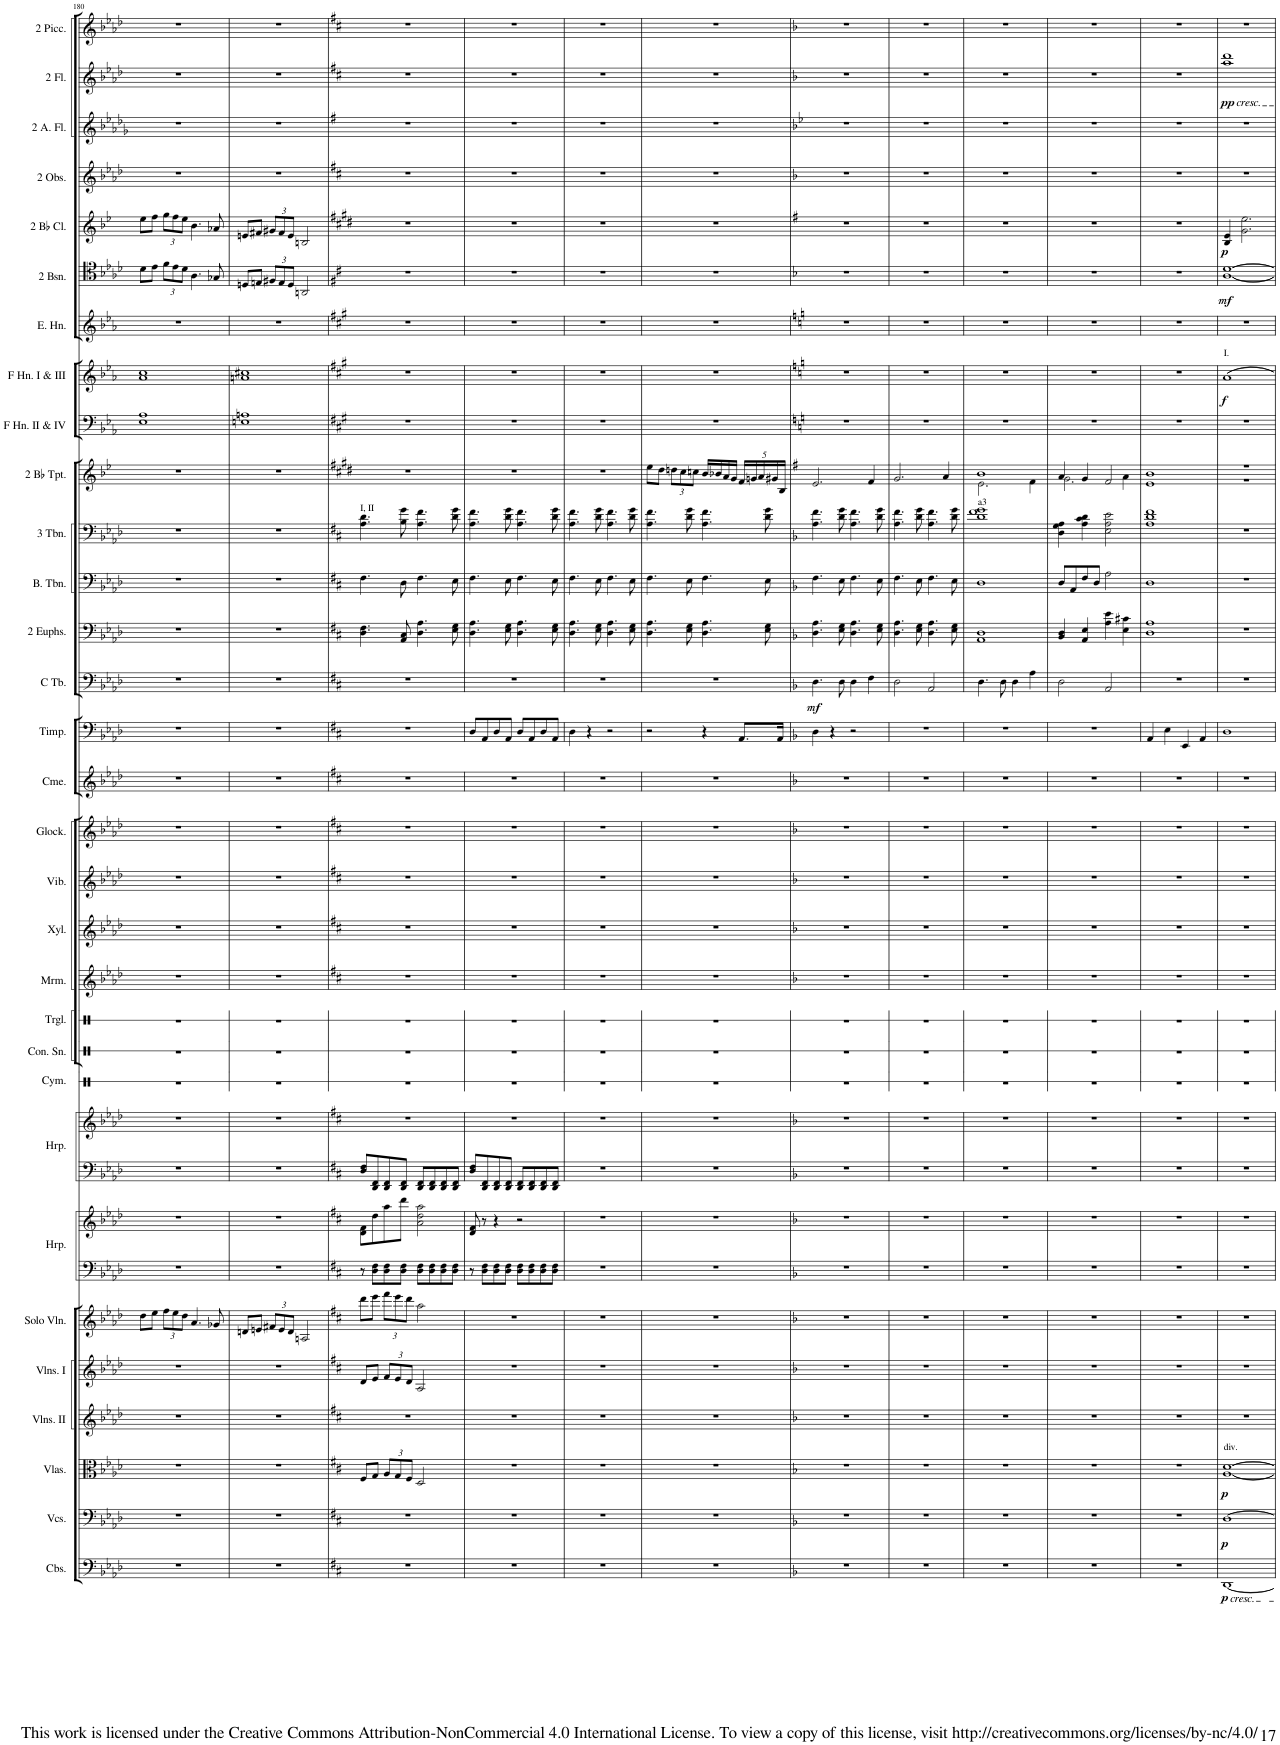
**kern	**dynam	**kern	**dynam	**kern	**dynam	**kern	**kern	**kern	**kern	**kern	**kern	**kern	**kern	**kern	**kern	**kern	**kern	**kern	**kern	**kern	**kern	**kern	**dynam	**kern	**kern	**kern	**kern	**kern	**kern	**dynam	**kern	**kern	**dynam	**kern	**dynam	**kern	**kern	**kern	**dynam	**kern
*part31	*part31	*part30	*part30	*part29	*part29	*part28	*part27	*part26	*part25	*part25	*part24	*part24	*part23	*part22	*part21	*part20	*part19	*part18	*part17	*part16	*part15	*part14	*part14	*part13	*part12	*part11	*part10	*part9	*part8	*part8	*part7	*part6	*part6	*part5	*part5	*part4	*part3	*part2	*part2	*part1
*staff33	*staff33	*staff32	*staff32	*staff31	*staff31	*staff30	*staff29	*staff28	*staff27	*staff26	*staff25	*staff24	*staff23	*staff22	*staff21	*staff20	*staff19	*staff18	*staff17	*staff16	*staff15	*staff14	*staff14	*staff13	*staff12	*staff11	*staff10	*staff9	*staff8	*staff8	*staff7	*staff6	*staff6	*staff5	*staff5	*staff4	*staff3	*staff2	*staff2	*staff1
*I"Contrabasses	*	*I"Violoncellos	*	*I"Violas	*	*I"Violino II	*I"Violins I	*I"Solo Violin	*I"Harp	*	*I"Harp	*	*I"Cymbal	*I"Concert Snare Drum	*I"Triangle	*I"Marimba	*I"Xylophone	*I"Vibraphone	*I"Glockenspiel	*I"Chromatic Chimes	*I"Timpani	*I"C Tuba	*	*I"2 Euphoniums	*I"Bass Trombone	*I"3 Trombone	*I"2 Bb Trumpets	*I"Horn in F II &amp; IV	*I"Horn in F I &amp; III	*	*I"English Horn	*I"2 Bassoons	*	*I"2 Bb Clarinets	*	*I"2 Oboes	*I"2 Alto Flutes	*I"2 Flutes	*	*I"2 Piccolo
*I'Cbs.	*	*I'Vcs.	*	*I'Vlas.	*	*	*I'Vlns. I	*I'Solo Vln.	*I'Hrp.	*	*I'Hrp.	*	*I'Cym.	*I'Con. Sn.	*I'Trgl.	*I'Mrm.	*I'Xyl.	*I'Vib.	*I'Glock.	*I'Cme.	*I'Timp.	*I'C Tb.	*	*I'2 Euphs.	*I'B. Tbn.	*I'3 Tbn.	*I'2 Bb Tpt.	*	*	*	*I'E. Hn.	*I'2 Bsn.	*	*I'2 Bb Cl.	*	*I'2 Obs.	*I'2 A. Fl.	*I'2 Fl.	*	*I'2 Picc.
!!LO:PB:g=z
*clefF4	*	*clefF4	*	*clefC3	*	*clefG2	*clefG2	*clefG2	*clefF4	*clefG2	*clefF4	*clefG2	*clefX	*clefX	*clefX	*clefG2	*clefG2	*clefG2	*clefG2	*clefG2	*clefF4	*clefF4	*	*clefF4	*clefF4	*clefF4	*clefG2	*clefF4	*clefG2	*	*clefG2	*clefF4	*	*clefG2	*	*clefG2	*clefG2	*clefG2	*	*clefG2
*Trd7c12	*	*	*	*	*	*	*	*	*	*	*	*	*	*	*	*	*Trd-7c-12	*	*Trd-14c-24	*	*	*	*	*	*	*	*Trd1c2	*Trd4c7	*Trd4c7	*	*Trd4c7	*	*	*Trd1c2	*	*	*Trd3c5	*	*	*Trd-7c-12
*k[b-e-a-d-]	*	*k[b-e-a-d-]	*	*k[b-e-a-d-]	*	*k[b-e-a-d-]	*k[b-e-a-d-]	*k[b-e-a-d-]	*k[b-e-a-d-]	*k[b-e-a-d-]	*k[b-e-a-d-]	*k[b-e-a-d-]	*k[]	*k[]	*k[]	*k[b-e-a-d-]	*k[b-e-a-d-]	*k[b-e-a-d-]	*k[b-e-a-d-]	*k[b-e-a-d-]	*k[b-e-a-d-]	*k[b-e-a-d-]	*	*k[b-e-a-d-]	*k[b-e-a-d-]	*k[b-e-a-d-]	*k[b-e-]	*k[b-e-a-]	*k[b-e-a-]	*	*k[b-e-a-]	*k[b-e-a-d-]	*	*k[b-e-]	*	*k[b-e-a-d-]	*k[b-e-a-d-g-]	*k[b-e-a-d-]	*	*k[b-e-a-d-]
*M4/4	*	*M4/4	*	*M4/4	*	*M4/4	*M4/4	*M4/4	*M4/4	*M4/4	*M4/4	*M4/4	*M4/4	*M4/4	*M4/4	*M4/4	*M4/4	*M4/4	*M4/4	*M4/4	*M4/4	*M4/4	*	*M4/4	*M4/4	*M4/4	*M4/4	*M4/4	*M4/4	*	*M4/4	*M4/4	*	*M4/4	*	*M4/4	*M4/4	*M4/4	*	*M4/4
=180	=180	=180	=180	=180	=180	=180	=180	=180	=180	=180	=180	=180	=180	=180	=180	=180	=180	=180	=180	=180	=180	=180	=180	=180	=180	=180	=180	=180	=180	=180	=180	=180	=180	=180	=180	=180	=180	=180	=180	=180
1r	.	1r	.	1r	.	1r	1r	8dd-\L	1r	1r	1r	1r	1r	1r	1r	1r	1r	1r	1r	1r	1r	1r	.	1r	1r	1r	1r	1E- 1A-	1a- 1cc	.	1r	8d-\L	.	8ee-\L	.	1r	1r	1r	.	1r
.	.	.	.	.	.	.	.	8ee-\J	.	.	.	.	.	.	.	.	.	.	.	.	.	.	.	.	.	.	.	.	.	.	.	8e-\J	.	8ff\J	.	.	.	.	.	.
*	*	*	*	*	*	*	*	*Xbrackettup	*	*	*	*	*	*	*	*	*	*	*	*	*	*	*	*	*	*	*	*	*	*	*	*Xbrackettup	*	*Xbrackettup	*	*	*	*	*	*
.	.	.	.	.	.	.	.	12ff\L	.	.	.	.	.	.	.	.	.	.	.	.	.	.	.	.	.	.	.	.	.	.	.	12f\L	.	12gg\L	.	.	.	.	.	.
.	.	.	.	.	.	.	.	12ee-\	.	.	.	.	.	.	.	.	.	.	.	.	.	.	.	.	.	.	.	.	.	.	.	12e-\	.	12ff\	.	.	.	.	.	.
.	.	.	.	.	.	.	.	12dd-\J	.	.	.	.	.	.	.	.	.	.	.	.	.	.	.	.	.	.	.	.	.	.	.	12d-\J	.	12ee-\J	.	.	.	.	.	.
.	.	.	.	.	.	.	.	4.a-/	.	.	.	.	.	.	.	.	.	.	.	.	.	.	.	.	.	.	.	.	.	.	.	4.A-\	.	4.b-\	.	.	.	.	.	.
.	.	.	.	.	.	.	.	8g-X/	.	.	.	.	.	.	.	.	.	.	.	.	.	.	.	.	.	.	.	.	.	.	.	8G-X/	.	8a-X/	.	.	.	.	.	.
=181	=181	=181	=181	=181	=181	=181	=181	=181	=181	=181	=181	=181	=181	=181	=181	=181	=181	=181	=181	=181	=181	=181	=181	=181	=181	=181	=181	=181	=181	=181	=181	=181	=181	=181	=181	=181	=181	=181	=181	=181
1r	.	1r	.	1r	.	1r	1r	8dn/L	1r	1r	1r	1r	1r	1r	1r	1r	1r	1r	1r	1r	1r	1r	.	1r	1r	1r	1r	1En 1An	1an 1cc#X	.	1r	8Dn/L	.	8en/L	.	1r	1r	1r	.	1r
.	.	.	.	.	.	.	.	8en/J	.	.	.	.	.	.	.	.	.	.	.	.	.	.	.	.	.	.	.	.	.	.	.	8En/J	.	8f#X/J	.	.	.	.	.	.
.	.	.	.	.	.	.	.	12f#X/L	.	.	.	.	.	.	.	.	.	.	.	.	.	.	.	.	.	.	.	.	.	.	.	12F#X/L	.	12g#X/L	.	.	.	.	.	.
.	.	.	.	.	.	.	.	12e/	.	.	.	.	.	.	.	.	.	.	.	.	.	.	.	.	.	.	.	.	.	.	.	12E/	.	12f#/	.	.	.	.	.	.
.	.	.	.	.	.	.	.	12d/J	.	.	.	.	.	.	.	.	.	.	.	.	.	.	.	.	.	.	.	.	.	.	.	12D/J	.	12e/J	.	.	.	.	.	.
.	.	.	.	.	.	.	.	2An/	.	.	.	.	.	.	.	.	.	.	.	.	.	.	.	.	.	.	.	.	.	.	.	2AAn/	.	2Bn/	.	.	.	.	.	.
=182	=182	=182	=182	=182	=182	=182	=182	=182	=182	=182	=182	=182	=182	=182	=182	=182	=182	=182	=182	=182	=182	=182	=182	=182	=182	=182	=182	=182	=182	=182	=182	=182	=182	=182	=182	=182	=182	=182	=182	=182
*k[f#c#]	*	*k[f#c#]	*	*k[f#c#]	*	*k[f#c#]	*k[f#c#]	*k[f#c#]	*k[f#c#]	*k[f#c#]	*k[f#c#]	*k[f#c#]	*	*	*	*k[f#c#]	*k[f#c#]	*k[f#c#]	*k[f#c#]	*k[f#c#]	*k[f#c#]	*k[f#c#]	*	*k[f#c#]	*k[f#c#]	*k[f#c#]	*k[f#c#g#d#]	*k[f#c#g#]	*k[f#c#g#]	*	*k[f#c#g#]	*k[f#c#]	*	*k[f#c#g#d#]	*	*k[f#c#]	*k[f#]	*k[f#c#]	*	*k[f#c#]
!	!	!	!	!	!	!	!	!	!	!	!	!	!	!	!	!	!	!	!	!	!	!	!	!	!	!LO:TX:a:t=I, II	!	!	!	!	!	!	!	!	!	!	!	!	!	!
1r	.	1r	.	8F#/L	.	1r	8d/L	8ddd\L	8r	8d\ 8f#\L	8D/ 8F#/L	1r	1r	1r	1r	1r	1r	1r	1r	1r	1r	1r	.	4.D\ 4.F#\	4.F#\	4.A\ 4.d\	1r	1r	1r	.	1r	1r	.	1r	.	1r	1r	1r	.	1r
.	.	.	.	8G/J	.	.	8e/J	8eee\J	8D\ 8F#\L	8dd\	8DD/ 8FF#/	.	.	.	.	.	.	.	.	.	.	.	.	.	.	.	.	.	.	.	.	.	.	.	.	.	.	.	.	.
*	*	*	*	*Xbrackettup	*	*	*Xbrackettup	*	*	*	*	*	*	*	*	*	*	*	*	*	*	*	*	*	*	*	*	*	*	*	*	*	*	*	*	*	*	*	*	*
.	.	.	.	12A/L	.	.	12f#/L	12fff#\L	8D\ 8F#\	8aa\	8DD/ 8FF#/	.	.	.	.	.	.	.	.	.	.	.	.	.	.	.	.	.	.	.	.	.	.	.	.	.	.	.	.	.
.	.	.	.	12G/	.	.	12e/	12eee\	.	.	.	.	.	.	.	.	.	.	.	.	.	.	.	.	.	.	.	.	.	.	.	.	.	.	.	.	.	.	.	.
.	.	.	.	.	.	.	.	.	8D\ 8F#\J	8ddd\J	8DD/ 8FF#/J	.	.	.	.	.	.	.	.	.	.	.	.	8AA/ 8C#/	8D\	8B\ 8g\	.	.	.	.	.	.	.	.	.	.	.	.	.	.
.	.	.	.	12F#/J	.	.	12d/J	12ddd\J	.	.	.	.	.	.	.	.	.	.	.	.	.	.	.	.	.	.	.	.	.	.	.	.	.	.	.	.	.	.	.	.
.	.	.	.	2D/	.	.	2A/	2aa\	8D\ 8F#\L	2a\ 2dd\ 2aa\	8DD/ 8FF#/L	.	.	.	.	.	.	.	.	.	.	.	.	4.D\ 4.A\	4.F#\	4.A\ 4.f#\	.	.	.	.	.	.	.	.	.	.	.	.	.	.
.	.	.	.	.	.	.	.	.	8D\ 8F#\	.	8DD/ 8FF#/	.	.	.	.	.	.	.	.	.	.	.	.	.	.	.	.	.	.	.	.	.	.	.	.	.	.	.	.	.
.	.	.	.	.	.	.	.	.	8D\ 8F#\	.	8DD/ 8FF#/	.	.	.	.	.	.	.	.	.	.	.	.	.	.	.	.	.	.	.	.	.	.	.	.	.	.	.	.	.
.	.	.	.	.	.	.	.	.	8D\ 8F#\J	.	8DD/ 8FF#/J	.	.	.	.	.	.	.	.	.	.	.	.	8E\ 8G\	8E\	8d\ 8g\	.	.	.	.	.	.	.	.	.	.	.	.	.	.
=183	=183	=183	=183	=183	=183	=183	=183	=183	=183	=183	=183	=183	=183	=183	=183	=183	=183	=183	=183	=183	=183	=183	=183	=183	=183	=183	=183	=183	=183	=183	=183	=183	=183	=183	=183	=183	=183	=183	=183	=183
1r	.	1r	.	1r	.	1r	1r	1r	8r	8d/ 8f#/	8D/ 8F#/L	1r	1r	1r	1r	1r	1r	1r	1r	1r	8D/L	1r	.	4.D\ 4.A\	4.F#\	4.A\ 4.f#\	1r	1r	1r	.	1r	1r	.	1r	.	1r	1r	1r	.	1r
.	.	.	.	.	.	.	.	.	8D\ 8F#\L	8r	8DD/ 8FF#/	.	.	.	.	.	.	.	.	.	8AA/	.	.	.	.	.	.	.	.	.	.	.	.	.	.	.	.	.	.	.
.	.	.	.	.	.	.	.	.	8D\ 8F#\	4r	8DD/ 8FF#/	.	.	.	.	.	.	.	.	.	8D/	.	.	.	.	.	.	.	.	.	.	.	.	.	.	.	.	.	.	.
.	.	.	.	.	.	.	.	.	8D\ 8F#\J	.	8DD/ 8FF#/J	.	.	.	.	.	.	.	.	.	8AA/J	.	.	8E\ 8G\	8E\	8d\ 8g\	.	.	.	.	.	.	.	.	.	.	.	.	.	.
.	.	.	.	.	.	.	.	.	8D\ 8F#\L	2r	8DD/ 8FF#/L	.	.	.	.	.	.	.	.	.	8D/L	.	.	4.D\ 4.A\	4.F#\	4.A\ 4.f#\	.	.	.	.	.	.	.	.	.	.	.	.	.	.
.	.	.	.	.	.	.	.	.	8D\ 8F#\	.	8DD/ 8FF#/	.	.	.	.	.	.	.	.	.	8AA/	.	.	.	.	.	.	.	.	.	.	.	.	.	.	.	.	.	.	.
.	.	.	.	.	.	.	.	.	8D\ 8F#\	.	8DD/ 8FF#/	.	.	.	.	.	.	.	.	.	8D/	.	.	.	.	.	.	.	.	.	.	.	.	.	.	.	.	.	.	.
.	.	.	.	.	.	.	.	.	8D\ 8F#\J	.	8DD/ 8FF#/J	.	.	.	.	.	.	.	.	.	8AA/J	.	.	8E\ 8G\	8E\	8d\ 8g\	.	.	.	.	.	.	.	.	.	.	.	.	.	.
=184	=184	=184	=184	=184	=184	=184	=184	=184	=184	=184	=184	=184	=184	=184	=184	=184	=184	=184	=184	=184	=184	=184	=184	=184	=184	=184	=184	=184	=184	=184	=184	=184	=184	=184	=184	=184	=184	=184	=184	=184
1r	.	1r	.	1r	.	1r	1r	1r	1r	1r	1r	1r	1r	1r	1r	1r	1r	1r	1r	1r	4D\	1r	.	4.D\ 4.A\	4.F#\	4.A\ 4.f#\	1r	1r	1r	.	1r	1r	.	1r	.	1r	1r	1r	.	1r
.	.	.	.	.	.	.	.	.	.	.	.	.	.	.	.	.	.	.	.	.	4r	.	.	.	.	.	.	.	.	.	.	.	.	.	.	.	.	.	.	.
.	.	.	.	.	.	.	.	.	.	.	.	.	.	.	.	.	.	.	.	.	.	.	.	8E\ 8G\	8E\	8d\ 8g\	.	.	.	.	.	.	.	.	.	.	.	.	.	.
.	.	.	.	.	.	.	.	.	.	.	.	.	.	.	.	.	.	.	.	.	2r	.	.	4.D\ 4.A\	4.F#\	4.A\ 4.f#\	.	.	.	.	.	.	.	.	.	.	.	.	.	.
.	.	.	.	.	.	.	.	.	.	.	.	.	.	.	.	.	.	.	.	.	.	.	.	8E\ 8G\	8E\	8d\ 8g\	.	.	.	.	.	.	.	.	.	.	.	.	.	.
=185	=185	=185	=185	=185	=185	=185	=185	=185	=185	=185	=185	=185	=185	=185	=185	=185	=185	=185	=185	=185	=185	=185	=185	=185	=185	=185	=185	=185	=185	=185	=185	=185	=185	=185	=185	=185	=185	=185	=185	=185
1r	.	1r	.	1r	.	1r	1r	1r	1r	1r	1r	1r	1r	1r	1r	1r	1r	1r	1r	1r	2r	1r	.	4.D\ 4.A\	4.F#\	4.A\ 4.f#\	8ee\L	1r	1r	.	1r	1r	.	1r	.	1r	1r	1r	.	1r
.	.	.	.	.	.	.	.	.	.	.	.	.	.	.	.	.	.	.	.	.	.	.	.	.	.	.	8dd#\J	.	.	.	.	.	.	.	.	.	.	.	.	.
*	*	*	*	*	*	*	*	*	*	*	*	*	*	*	*	*	*	*	*	*	*	*	*	*	*	*	*Xbrackettup	*	*	*	*	*	*	*	*	*	*	*	*	*
.	.	.	.	.	.	.	.	.	.	.	.	.	.	.	.	.	.	.	.	.	.	.	.	.	.	.	12ddn\L	.	.	.	.	.	.	.	.	.	.	.	.	.
.	.	.	.	.	.	.	.	.	.	.	.	.	.	.	.	.	.	.	.	.	.	.	.	.	.	.	12cc#\	.	.	.	.	.	.	.	.	.	.	.	.	.
.	.	.	.	.	.	.	.	.	.	.	.	.	.	.	.	.	.	.	.	.	.	.	.	8E\ 8G\	8E\	8d\ 8g\	.	.	.	.	.	.	.	.	.	.	.	.	.	.
.	.	.	.	.	.	.	.	.	.	.	.	.	.	.	.	.	.	.	.	.	.	.	.	.	.	.	12ccn\J	.	.	.	.	.	.	.	.	.	.	.	.	.
.	.	.	.	.	.	.	.	.	.	.	.	.	.	.	.	.	.	.	.	.	4r	.	.	4.D\ 4.A\	4.F#\	4.A\ 4.f#\	16b/LL	.	.	.	.	.	.	.	.	.	.	.	.	.
.	.	.	.	.	.	.	.	.	.	.	.	.	.	.	.	.	.	.	.	.	.	.	.	.	.	.	16b-X/	.	.	.	.	.	.	.	.	.	.	.	.	.
.	.	.	.	.	.	.	.	.	.	.	.	.	.	.	.	.	.	.	.	.	.	.	.	.	.	.	16a/	.	.	.	.	.	.	.	.	.	.	.	.	.
.	.	.	.	.	.	.	.	.	.	.	.	.	.	.	.	.	.	.	.	.	.	.	.	.	.	.	16g#/JJ	.	.	.	.	.	.	.	.	.	.	.	.	.
.	.	.	.	.	.	.	.	.	.	.	.	.	.	.	.	.	.	.	.	.	8.AA/L	.	.	.	.	.	20f#/LL	.	.	.	.	.	.	.	.	.	.	.	.	.
.	.	.	.	.	.	.	.	.	.	.	.	.	.	.	.	.	.	.	.	.	.	.	.	.	.	.	20gn/	.	.	.	.	.	.	.	.	.	.	.	.	.
.	.	.	.	.	.	.	.	.	.	.	.	.	.	.	.	.	.	.	.	.	.	.	.	.	.	.	20a/	.	.	.	.	.	.	.	.	.	.	.	.	.
.	.	.	.	.	.	.	.	.	.	.	.	.	.	.	.	.	.	.	.	.	.	.	.	8E\ 8G\	8E\	8d\ 8g\	.	.	.	.	.	.	.	.	.	.	.	.	.	.
.	.	.	.	.	.	.	.	.	.	.	.	.	.	.	.	.	.	.	.	.	.	.	.	.	.	.	20g#X/	.	.	.	.	.	.	.	.	.	.	.	.	.
.	.	.	.	.	.	.	.	.	.	.	.	.	.	.	.	.	.	.	.	.	16AA/Jk	.	.	.	.	.	.	.	.	.	.	.	.	.	.	.	.	.	.	.
.	.	.	.	.	.	.	.	.	.	.	.	.	.	.	.	.	.	.	.	.	.	.	.	.	.	.	20B/JJ	.	.	.	.	.	.	.	.	.	.	.	.	.
=186	=186	=186	=186	=186	=186	=186	=186	=186	=186	=186	=186	=186	=186	=186	=186	=186	=186	=186	=186	=186	=186	=186	=186	=186	=186	=186	=186	=186	=186	=186	=186	=186	=186	=186	=186	=186	=186	=186	=186	=186
*k[b-]	*	*k[b-]	*	*k[b-]	*	*k[b-]	*k[b-]	*k[b-]	*k[b-]	*k[b-]	*k[b-]	*k[b-]	*	*	*	*k[b-]	*k[b-]	*k[b-]	*k[b-]	*k[b-]	*k[b-]	*k[b-]	*	*k[b-]	*k[b-]	*k[b-]	*k[f#]	*k[]	*k[]	*	*k[]	*k[b-]	*	*k[f#]	*	*k[b-]	*k[b-e-]	*k[b-]	*	*k[b-]
!	!	!	!	!	!	!	!	!	!	!	!	!	!	!	!	!	!	!	!	!	!	!	!LO:DY:b	!	!	!	!	!	!	!	!	!	!	!	!	!	!	!	!	!
1r	.	1r	.	1r	.	1r	1r	1r	1r	1r	1r	1r	1r	1r	1r	1r	1r	1r	1r	1r	4D\	4.D\	mf	4.D\ 4.A\	4.F\	4.A\ 4.f\	2.e/	1r	1r	.	1r	1r	.	1r	.	1r	1r	1r	.	1r
.	.	.	.	.	.	.	.	.	.	.	.	.	.	.	.	.	.	.	.	.	4r	.	.	.	.	.	.	.	.	.	.	.	.	.	.	.	.	.	.	.
.	.	.	.	.	.	.	.	.	.	.	.	.	.	.	.	.	.	.	.	.	.	8D\	.	8E\ 8G\	8E\	8d\ 8g\	.	.	.	.	.	.	.	.	.	.	.	.	.	.
.	.	.	.	.	.	.	.	.	.	.	.	.	.	.	.	.	.	.	.	.	2r	4D\	.	4.D\ 4.A\	4.F\	4.A\ 4.f\	.	.	.	.	.	.	.	.	.	.	.	.	.	.
.	.	.	.	.	.	.	.	.	.	.	.	.	.	.	.	.	.	.	.	.	.	4F\	.	.	.	.	4f#/	.	.	.	.	.	.	.	.	.	.	.	.	.
.	.	.	.	.	.	.	.	.	.	.	.	.	.	.	.	.	.	.	.	.	.	.	.	8E\ 8G\	8E\	8d\ 8g\	.	.	.	.	.	.	.	.	.	.	.	.	.	.
=187	=187	=187	=187	=187	=187	=187	=187	=187	=187	=187	=187	=187	=187	=187	=187	=187	=187	=187	=187	=187	=187	=187	=187	=187	=187	=187	=187	=187	=187	=187	=187	=187	=187	=187	=187	=187	=187	=187	=187	=187
1r	.	1r	.	1r	.	1r	1r	1r	1r	1r	1r	1r	1r	1r	1r	1r	1r	1r	1r	1r	1r	2D\	.	4.D\ 4.A\	4.F\	4.A\ 4.f\	2.g/	1r	1r	.	1r	1r	.	1r	.	1r	1r	1r	.	1r
.	.	.	.	.	.	.	.	.	.	.	.	.	.	.	.	.	.	.	.	.	.	.	.	8E\ 8G\	8E\	8d\ 8g\	.	.	.	.	.	.	.	.	.	.	.	.	.	.
.	.	.	.	.	.	.	.	.	.	.	.	.	.	.	.	.	.	.	.	.	.	2AA/	.	4.D\ 4.A\	4.F\	4.A\ 4.f\	.	.	.	.	.	.	.	.	.	.	.	.	.	.
.	.	.	.	.	.	.	.	.	.	.	.	.	.	.	.	.	.	.	.	.	.	.	.	.	.	.	4a/	.	.	.	.	.	.	.	.	.	.	.	.	.
.	.	.	.	.	.	.	.	.	.	.	.	.	.	.	.	.	.	.	.	.	.	.	.	8E\ 8G\	8E\	8d\ 8g\	.	.	.	.	.	.	.	.	.	.	.	.	.	.
=188	=188	=188	=188	=188	=188	=188	=188	=188	=188	=188	=188	=188	=188	=188	=188	=188	=188	=188	=188	=188	=188	=188	=188	=188	=188	=188	=188	=188	=188	=188	=188	=188	=188	=188	=188	=188	=188	=188	=188	=188
*	*	*	*	*	*	*	*	*	*	*	*	*	*	*	*	*	*	*	*	*	*	*	*	*	*	*	*^	*	*	*	*	*	*	*	*	*	*	*	*	*
!	!	!	!	!	!	!	!	!	!	!	!	!	!	!	!	!	!	!	!	!	!	!	!	!	!	!LO:TX:a:t=a3	!	!	!	!	!	!	!	!	!	!	!	!	!	!	!
1r	.	1r	.	1r	.	1r	1r	1r	1r	1r	1r	1r	1r	1r	1r	1r	1r	1r	1r	1r	1r	4.D\	.	1AA 1D	1D	1d 1f 1g	1b	2.e\	1r	1r	.	1r	1r	.	1r	.	1r	1r	1r	.	1r
.	.	.	.	.	.	.	.	.	.	.	.	.	.	.	.	.	.	.	.	.	.	8D\	.	.	.	.	.	.	.	.	.	.	.	.	.	.	.	.	.	.	.
.	.	.	.	.	.	.	.	.	.	.	.	.	.	.	.	.	.	.	.	.	.	4D\	.	.	.	.	.	.	.	.	.	.	.	.	.	.	.	.	.	.	.
.	.	.	.	.	.	.	.	.	.	.	.	.	.	.	.	.	.	.	.	.	.	4A\	.	.	.	.	.	4f#\	.	.	.	.	.	.	.	.	.	.	.	.	.
=189	=189	=189	=189	=189	=189	=189	=189	=189	=189	=189	=189	=189	=189	=189	=189	=189	=189	=189	=189	=189	=189	=189	=189	=189	=189	=189	=189	=189	=189	=189	=189	=189	=189	=189	=189	=189	=189	=189	=189	=189	=189
1r	.	1r	.	1r	.	1r	1r	1r	1r	1r	1r	1r	1r	1r	1r	1r	1r	1r	1r	1r	1r	2D\	.	4BB-/ 4D/	8D/L	4D\ 4G\ 4A\	4a/	2.g\	1r	1r	.	1r	1r	.	1r	.	1r	1r	1r	.	1r
.	.	.	.	.	.	.	.	.	.	.	.	.	.	.	.	.	.	.	.	.	.	.	.	.	8AA/	.	.	.	.	.	.	.	.	.	.	.	.	.	.	.	.
.	.	.	.	.	.	.	.	.	.	.	.	.	.	.	.	.	.	.	.	.	.	.	.	4AA/ 4E/	8F/	4A\ 4c\ 4d\	4g/	.	.	.	.	.	.	.	.	.	.	.	.	.	.
.	.	.	.	.	.	.	.	.	.	.	.	.	.	.	.	.	.	.	.	.	.	.	.	.	8D/J	.	.	.	.	.	.	.	.	.	.	.	.	.	.	.	.
.	.	.	.	.	.	.	.	.	.	.	.	.	.	.	.	.	.	.	.	.	.	2AA/	.	4A\ 4e\	2A\	2E\ 2A\ 2e\	2f#/	.	.	.	.	.	.	.	.	.	.	.	.	.	.
.	.	.	.	.	.	.	.	.	.	.	.	.	.	.	.	.	.	.	.	.	.	.	.	4E\ 4c#X\	.	.	.	4a\	.	.	.	.	.	.	.	.	.	.	.	.	.
=190	=190	=190	=190	=190	=190	=190	=190	=190	=190	=190	=190	=190	=190	=190	=190	=190	=190	=190	=190	=190	=190	=190	=190	=190	=190	=190	=190	=190	=190	=190	=190	=190	=190	=190	=190	=190	=190	=190	=190	=190	=190
1r	.	1r	.	1r	.	1r	1r	1r	1r	1r	1r	1r	1r	1r	1r	1r	1r	1r	1r	1r	4AA/	1r	.	1D 1A	1D	1A 1d 1f	1e	1b	1r	1r	.	1r	1r	.	1r	.	1r	1r	1r	.	1r
.	.	.	.	.	.	.	.	.	.	.	.	.	.	.	.	.	.	.	.	.	4E\	.	.	.	.	.	.	.	.	.	.	.	.	.	.	.	.	.	.	.	.
.	.	.	.	.	.	.	.	.	.	.	.	.	.	.	.	.	.	.	.	.	4EE/	.	.	.	.	.	.	.	.	.	.	.	.	.	.	.	.	.	.	.	.
.	.	.	.	.	.	.	.	.	.	.	.	.	.	.	.	.	.	.	.	.	4AA/	.	.	.	.	.	.	.	.	.	.	.	.	.	.	.	.	.	.	.	.
=191	=191	=191	=191	=191	=191	=191	=191	=191	=191	=191	=191	=191	=191	=191	=191	=191	=191	=191	=191	=191	=191	=191	=191	=191	=191	=191	=191	=191	=191	=191	=191	=191	=191	=191	=191	=191	=191	=191	=191	=191	=191
*	*	*	*	*	*	*	*	*	*	*	*	*	*	*	*	*	*	*	*	*	*	*	*	*	*	*	*	*	*	*	*	*	*	*	*	*	*	*	*^	*	*
!	!	!	!	!	!	!	!	!	!	!	!	!	!	!	!	!	!	!	!	!	!	!	!	!	!	!	!	!	!	!	!	!	!	!	!	!	!	!	!LO:TX:b:i:t=cresc.	!	!	!
!	!	!	!	!	!	!	!	!	!	!	!	!	!	!	!	!	!	!	!	!	!	!	!	!	!	!	!	!	!	!LO:TX:a:t=I.	!	!	!	!	!	!	!	!	!	!	!	!
!	!	!	!	!LO:TX:a:t=div.	!	!	!	!	!	!	!	!	!	!	!	!	!	!	!	!	!	!	!	!	!	!	!	!	!	!	!	!	!	!	!	!	!	!	!	!	!	!
!LO:TX:b:i:t=cresc.	!	!	!	!	!	!	!	!	!	!	!	!	!	!	!	!	!	!	!	!	!	!	!	!	!	!	!	!	!	!	!	!	!	!	!	!	!	!	!	!	!	!
!	!LO:DY:b	!	!LO:DY:b	!	!LO:DY:b	!	!	!	!	!	!	!	!	!	!	!	!	!	!	!	!	!	!	!	!	!	!	!	!	!	!LO:DY:b	!	!	!LO:DY:b	!	!LO:DY:b	!	!	!	!	!LO:DY:b	!
[1DD	p	[1D	p	[1A [1d	p	1r	1r	1r	1r	1r	1r	1r	1r	1r	1r	1r	1r	1r	1r	1r	1D	1r	.	1r	1r	1r	1r	1r	1r	1a	f	1r	[1A [1d	mf	4B/ 4e/	p	1r	1r	1ddd	1aa	pp	1r
.	.	.	.	.	.	.	.	.	.	.	.	.	.	.	.	.	.	.	.	.	.	.	.	.	.	.	.	.	.	.	.	.	.	.	2.g\ 2.ee\	.	.	.	.	.	.	.
*	*	*	*	*	*	*	*	*	*	*	*	*	*	*	*	*	*	*	*	*	*	*	*	*	*	*	*v	*v	*	*	*	*	*	*	*	*	*	*	*v	*v	*	*
=	=	=	=	=	=	=	=	=	=	=	=	=	=	=	=	=	=	=	=	=	=	=	=	=	=	=	=	=	=	=	=	=	=	=	=	=	=	=	=	=
*-	*-	*-	*-	*-	*-	*-	*-	*-	*-	*-	*-	*-	*-	*-	*-	*-	*-	*-	*-	*-	*-	*-	*-	*-	*-	*-	*-	*-	*-	*-	*-	*-	*-	*-	*-	*-	*-	*-	*-	*-
